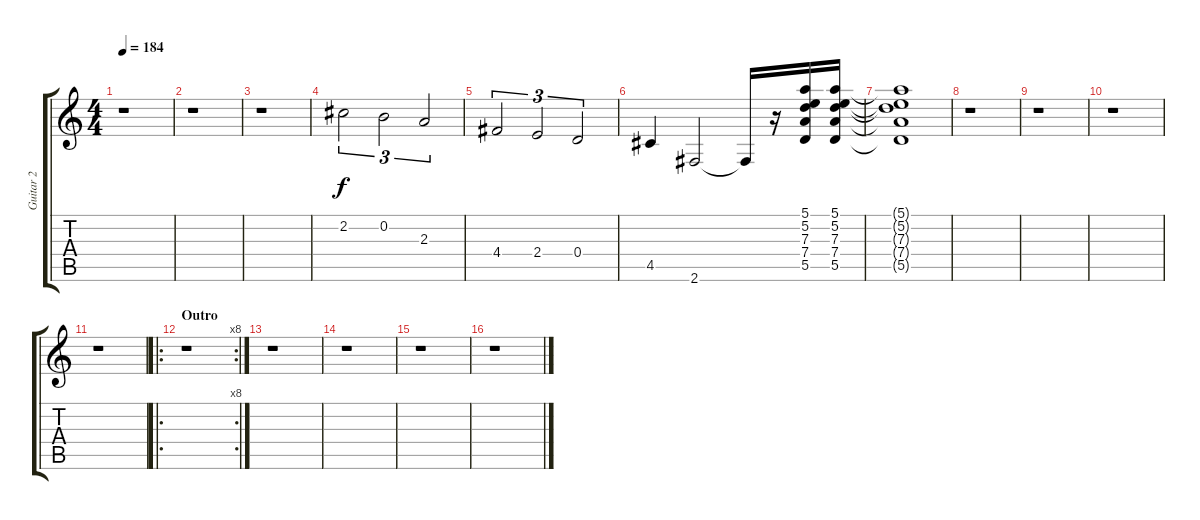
\track ("Guitar 2" "Guitar 2") {instrument overdrivenguitar}
\staff {score tabs}
\tuning (E4 B3 G3 D3 A2 E2) {hide}
\ts (4 4)
\tempo 184
\clef g2
\ks c
r.1{dy f} |
r.1 |
r.1 |
2.2.2{tu (3 2)} 0.2.2{tu (3 2)} 2.3.2{tu (3 2)} |
4.4.2{tu (3 2)} 2.4.2{tu (3 2)} 0.4.2{tu (3 2)} |
4.5.4 2.6.2 2.6{t}.16 r.16 (5.1 5.2 7.3 7.4 5.5).16 (5.1 5.2 7.3 7.4 5.5).16 |
(5.1{t} 5.2{t} 7.3{t} 7.4{t} 5.5{t}).1 |
r.1 |
r.1 |
r.1 |
r.1 |
\ro
\rc 8
\section ("" "Outro")
r.1 |
r.1 |
r.1 |
r.1 |
r.1
